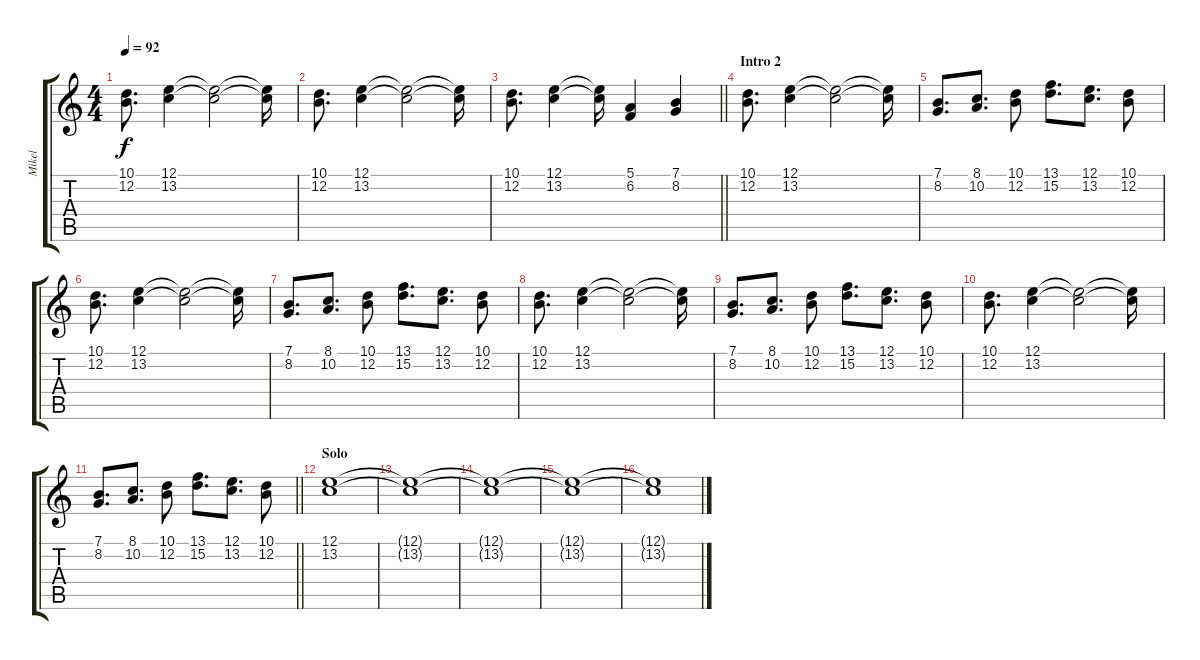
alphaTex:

\track ("Mikel" "Mikel") {instrument lead1square}
\staff {score tabs}
\tuning (E4 B3 G3 D3 A2 E2) {hide}
\ts (4 4)
\tempo 92
\clef g2
\ks c
(10.1 12.2).8{d dy f} (12.1 13.2).4 (12.1{t} 13.2{t}).2 (12.1{t} 13.2{t}).16 |
(10.1 12.2).8{d} (12.1 13.2).4 (12.1{t} 13.2{t}).2 (12.1{t} 13.2{t}).16 |
\barLineRight lightlight
(10.1 12.2).8{d} (12.1 13.2).4 (12.1{t} 13.2{t}).16 (5.1 6.2).4 (7.1 8.2).4 |
\section ("" "Intro 2")
(10.1 12.2).8{d} (12.1 13.2).4 (12.1{t} 13.2{t}).2 (12.1{t} 13.2{t}).16 |
(7.1 8.2).8{d} (8.1 10.2).8{d} (10.1 12.2).8 (13.1 15.2).8{d} (12.1 13.2).8{d} (10.1 12.2).8 |
(10.1 12.2).8{d} (12.1 13.2).4 (12.1{t} 13.2{t}).2 (12.1{t} 13.2{t}).16 |
(7.1 8.2).8{d} (8.1 10.2).8{d} (10.1 12.2).8 (13.1 15.2).8{d} (12.1 13.2).8{d} (10.1 12.2).8 |
(10.1 12.2).8{d} (12.1 13.2).4 (12.1{t} 13.2{t}).2 (12.1{t} 13.2{t}).16 |
(7.1 8.2).8{d} (8.1 10.2).8{d} (10.1 12.2).8 (13.1 15.2).8{d} (12.1 13.2).8{d} (10.1 12.2).8 |
(10.1 12.2).8{d} (12.1 13.2).4 (12.1{t} 13.2{t}).2 (12.1{t} 13.2{t}).16 |
\barLineRight lightlight
(7.1 8.2).8{d} (8.1 10.2).8{d} (10.1 12.2).8 (13.1 15.2).8{d} (12.1 13.2).8{d} (10.1 12.2).8 |
\section ("" "Solo")
(12.1 13.2).1{volume 8} |
(12.1{t} 13.2{t}).1 |
(12.1{t} 13.2{t}).1 |
(12.1{t} 13.2{t}).1 |
(12.1{t} 13.2{t}).1
